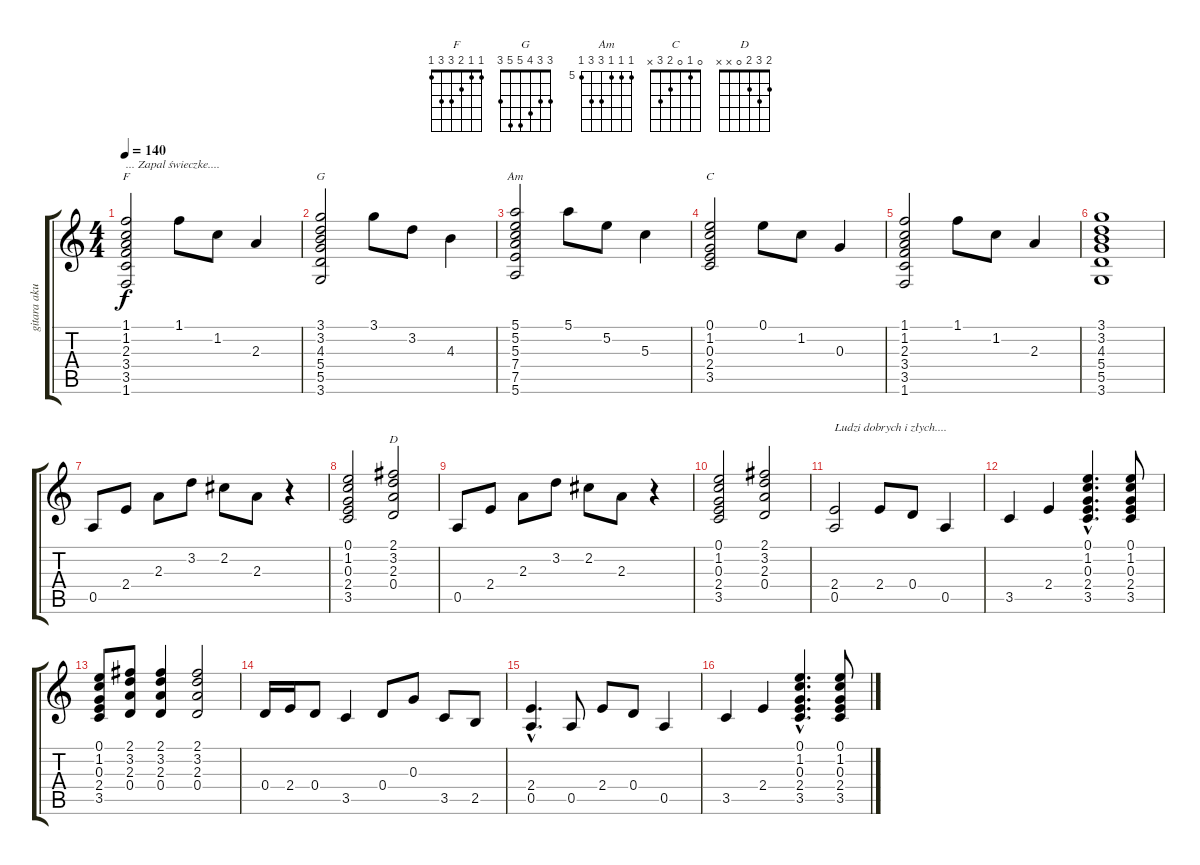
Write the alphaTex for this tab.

\track ("gitara akustyczna" "gitara aku") {instrument acousticguitarsteel}
\staff {score tabs}
\tuning (E4 B3 G3 D3 A2 E2) {hide}
\chord ("F" 1 1 2 3 3 1)
\chord ("G" 3 3 4 5 5 3)
\chord ("Am" 5 5 5 7 7 5) {firstfret 5}
\chord ("C" 0 1 0 2 3 x)
\chord ("D" 2 3 2 0 x x)
\ts (4 4)
\tempo 140
\clef g2
\ks c
(1.1 1.2 2.3 3.4 3.5 1.6).2{ch "F" txt "... Zapal świeczke...." dy f} 1.1.8 1.2.8 2.3.4 |
(3.1 3.2 4.3 5.4 5.5 3.6).2{ch "G"} 3.1.8 3.2.8 4.3.4 |
(5.1 5.2 5.3 7.4 7.5 5.6).2{ch "Am"} 5.1.8 5.2.8 5.3.4 |
(0.1 1.2 0.3 2.4 3.5).2{ch "C"} 0.1.8 1.2.8 0.3.4 |
(1.1 1.2 2.3 3.4 3.5 1.6).2 1.1.8 1.2.8 2.3.4 |
(3.1 3.2 4.3 5.4 5.5 3.6).1 |
0.5.8 2.4.8 2.3.8 3.2.8 2.2.8 2.3.8 r.4 |
(0.1 1.2 0.3 2.4 3.5).2 (2.1 3.2 2.3 0.4).2{ch "D"} |
0.5.8 2.4.8 2.3.8 3.2.8 2.2.8 2.3.8 r.4 |
(0.1 1.2 0.3 2.4 3.5).2 (2.1 3.2 2.3 0.4).2 |
(2.4 0.5).2{txt "Ludzi dobrych i złych...."} 2.4.8 0.4.8 0.5.4 |
3.5.4 2.4.4 (0.1{hac} 1.2{hac} 0.3{hac} 2.4{hac} 3.5{hac}).4{d} (0.1 1.2 0.3 2.4 3.5).8 |
(0.1 1.2 0.3 2.4 3.5).8 (2.1 3.2 2.3 0.4).8 (2.1 3.2 2.3 0.4).4 (2.1 3.2 2.3 0.4).2 |
0.4.16 2.4.16 0.4.8 3.5.4 0.4.8 0.3.8 3.5.8 2.5.8 |
(2.4{hac} 0.5{hac}).4{d} 0.5.8 2.4.8 0.4.8 0.5.4 |
3.5.4 2.4.4 (0.1{hac} 1.2{hac} 0.3{hac} 2.4{hac} 3.5{hac}).4{d} (0.1 1.2 0.3 2.4 3.5).8
